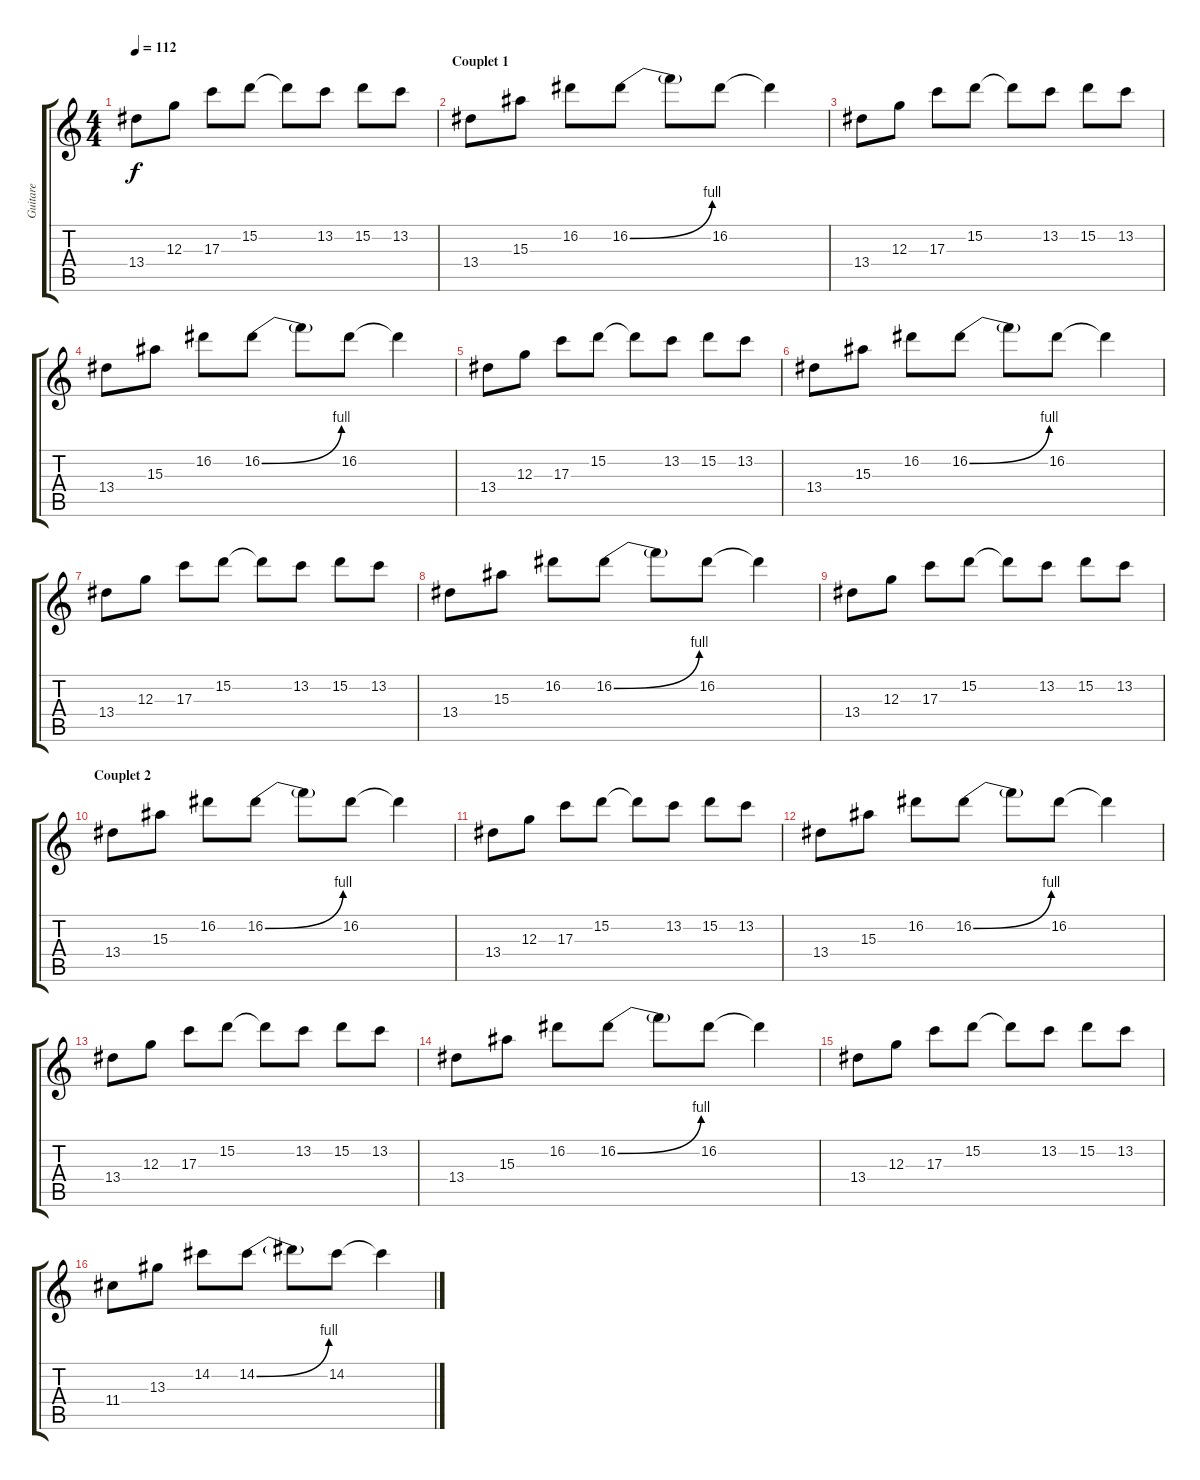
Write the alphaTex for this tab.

\track ("Guitare" "Guitare") {instrument overdrivenguitar}
\staff {score tabs}
\tuning (E4 B3 G3 D3 A2 E2) {hide}
\ts (4 4)
\tempo 112
\clef g2
\ks c
13.4.8{dy f} 12.3.8 17.3.8 15.2.8 15.2{t}.8 13.2.8 15.2.8 13.2.8 |
\section ("" "Couplet 1")
13.4.8 15.3.8 16.2.8 16.2{be (bend 0 0 60 4)}.8 16.2{t}.8 16.2.8 16.2{t}.4 |
13.4.8 12.3.8 17.3.8 15.2.8 15.2{t}.8 13.2.8 15.2.8 13.2.8 |
13.4.8 15.3.8 16.2.8 16.2{be (bend 0 0 60 4)}.8 16.2{t}.8 16.2.8 16.2{t}.4 |
13.4.8 12.3.8 17.3.8 15.2.8 15.2{t}.8 13.2.8 15.2.8 13.2.8 |
13.4.8 15.3.8 16.2.8 16.2{be (bend 0 0 60 4)}.8 16.2{t}.8 16.2.8 16.2{t}.4 |
13.4.8 12.3.8 17.3.8 15.2.8 15.2{t}.8 13.2.8 15.2.8 13.2.8 |
13.4.8 15.3.8 16.2.8 16.2{be (bend 0 0 60 4)}.8 16.2{t}.8 16.2.8 16.2{t}.4 |
13.4.8 12.3.8 17.3.8 15.2.8 15.2{t}.8 13.2.8 15.2.8 13.2.8 |
\section ("" "Couplet 2")
13.4.8 15.3.8 16.2.8 16.2{be (bend 0 0 60 4)}.8 16.2{t}.8 16.2.8 16.2{t}.4 |
13.4.8 12.3.8 17.3.8 15.2.8 15.2{t}.8 13.2.8 15.2.8 13.2.8 |
13.4.8 15.3.8 16.2.8 16.2{be (bend 0 0 60 4)}.8 16.2{t}.8 16.2.8 16.2{t}.4 |
13.4.8 12.3.8 17.3.8 15.2.8 15.2{t}.8 13.2.8 15.2.8 13.2.8 |
13.4.8 15.3.8 16.2.8 16.2{be (bend 0 0 60 4)}.8 16.2{t}.8 16.2.8 16.2{t}.4 |
13.4.8 12.3.8 17.3.8 15.2.8 15.2{t}.8 13.2.8 15.2.8 13.2.8 |
11.4.8 13.3.8 14.2.8 14.2{be (bend 0 0 60 4)}.8 14.2{t}.8 14.2.8 14.2{t}.4
